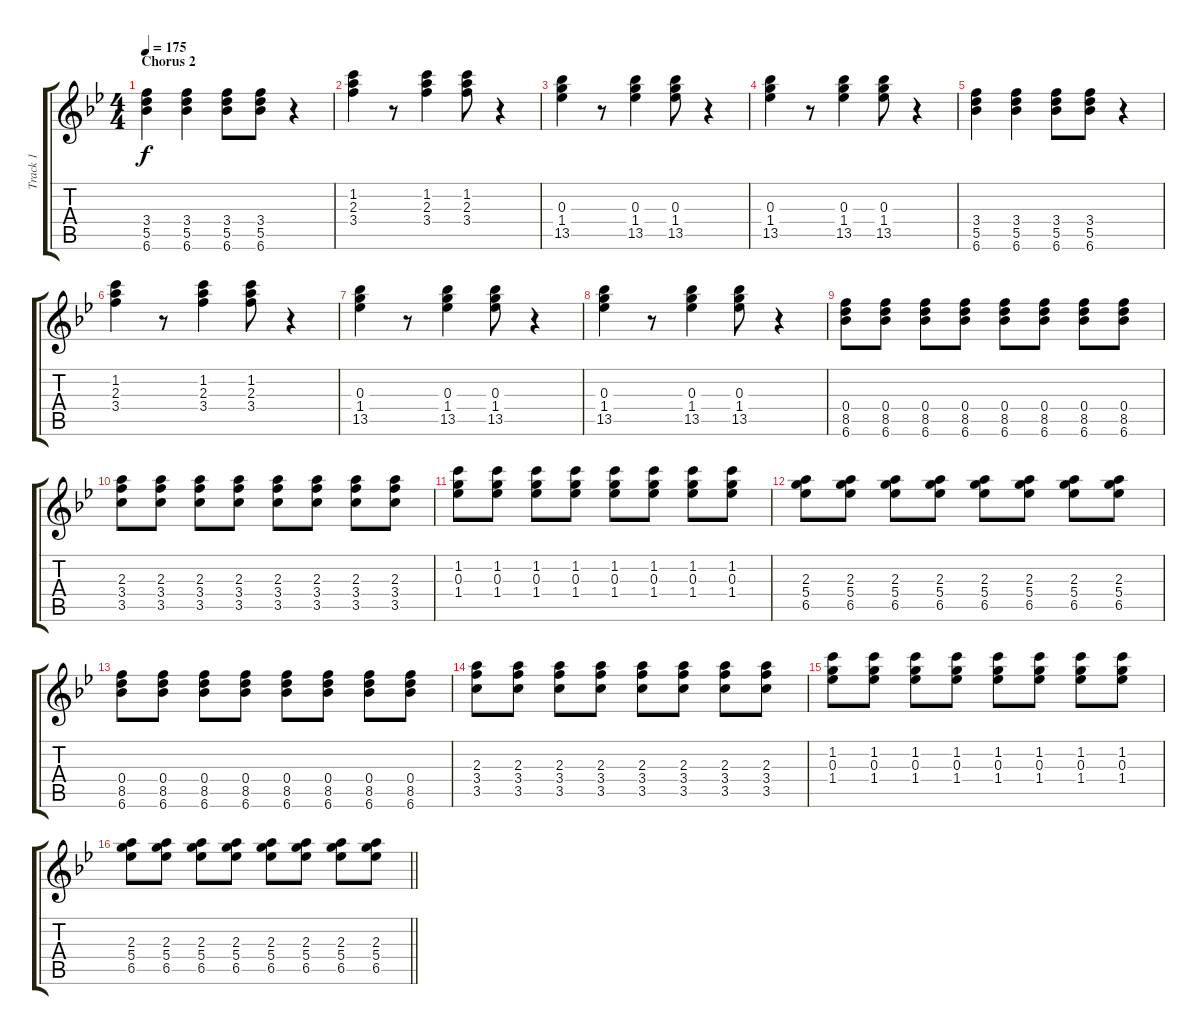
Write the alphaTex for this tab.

\track ("Track 1" "Track 1") {instrument electricguitarclean}
\staff {score tabs}
\tuning (E5 B4 G4 D4 A3 E3) {hide}
\ts (4 4)
\section ("" "Chorus 2")
\tempo 175
\clef g2
\ks bb
(3.4 5.5 6.6).4{dy f} (3.4 5.5 6.6).4 (3.4 5.5 6.6).8 (3.4 5.5 6.6).8 r.4 |
(1.2 2.3 3.4).4 r.8 (1.2 2.3 3.4).4 (1.2 2.3 3.4).8 r.4 |
(0.3 1.4 13.5).4 r.8 (0.3 1.4 13.5).4 (0.3 1.4 13.5).8 r.4 |
(0.3 1.4 13.5).4 r.8 (0.3 1.4 13.5).4 (0.3 1.4 13.5).8 r.4 |
(3.4 5.5 6.6).4 (3.4 5.5 6.6).4 (3.4 5.5 6.6).8 (3.4 5.5 6.6).8 r.4 |
(1.2 2.3 3.4).4 r.8 (1.2 2.3 3.4).4 (1.2 2.3 3.4).8 r.4 |
(0.3 1.4 13.5).4 r.8 (0.3 1.4 13.5).4 (0.3 1.4 13.5).8 r.4 |
(0.3 1.4 13.5).4 r.8 (0.3 1.4 13.5).4 (0.3 1.4 13.5).8 r.4 |
(0.4 8.5 6.6).8 (0.4 8.5 6.6).8 (0.4 8.5 6.6).8 (0.4 8.5 6.6).8 (0.4 8.5 6.6).8 (0.4 8.5 6.6).8 (0.4 8.5 6.6).8 (0.4 8.5 6.6).8 |
(2.3 3.4 3.5).8 (2.3 3.4 3.5).8 (2.3 3.4 3.5).8 (2.3 3.4 3.5).8 (2.3 3.4 3.5).8 (2.3 3.4 3.5).8 (2.3 3.4 3.5).8 (2.3 3.4 3.5).8 |
(1.2 0.3 1.4).8 (1.2 0.3 1.4).8 (1.2 0.3 1.4).8 (1.2 0.3 1.4).8 (1.2 0.3 1.4).8 (1.2 0.3 1.4).8 (1.2 0.3 1.4).8 (1.2 0.3 1.4).8 |
(2.3 5.4 6.5).8 (2.3 5.4 6.5).8 (2.3 5.4 6.5).8 (2.3 5.4 6.5).8 (2.3 5.4 6.5).8 (2.3 5.4 6.5).8 (2.3 5.4 6.5).8 (2.3 5.4 6.5).8 |
(0.4 8.5 6.6).8 (0.4 8.5 6.6).8 (0.4 8.5 6.6).8 (0.4 8.5 6.6).8 (0.4 8.5 6.6).8 (0.4 8.5 6.6).8 (0.4 8.5 6.6).8 (0.4 8.5 6.6).8 |
(2.3 3.4 3.5).8 (2.3 3.4 3.5).8 (2.3 3.4 3.5).8 (2.3 3.4 3.5).8 (2.3 3.4 3.5).8 (2.3 3.4 3.5).8 (2.3 3.4 3.5).8 (2.3 3.4 3.5).8 |
(1.2 0.3 1.4).8 (1.2 0.3 1.4).8 (1.2 0.3 1.4).8 (1.2 0.3 1.4).8 (1.2 0.3 1.4).8 (1.2 0.3 1.4).8 (1.2 0.3 1.4).8 (1.2 0.3 1.4).8 |
\barLineRight lightlight
(2.3 5.4 6.5).8 (2.3 5.4 6.5).8 (2.3 5.4 6.5).8 (2.3 5.4 6.5).8 (2.3 5.4 6.5).8 (2.3 5.4 6.5).8 (2.3 5.4 6.5).8 (2.3 5.4 6.5).8
